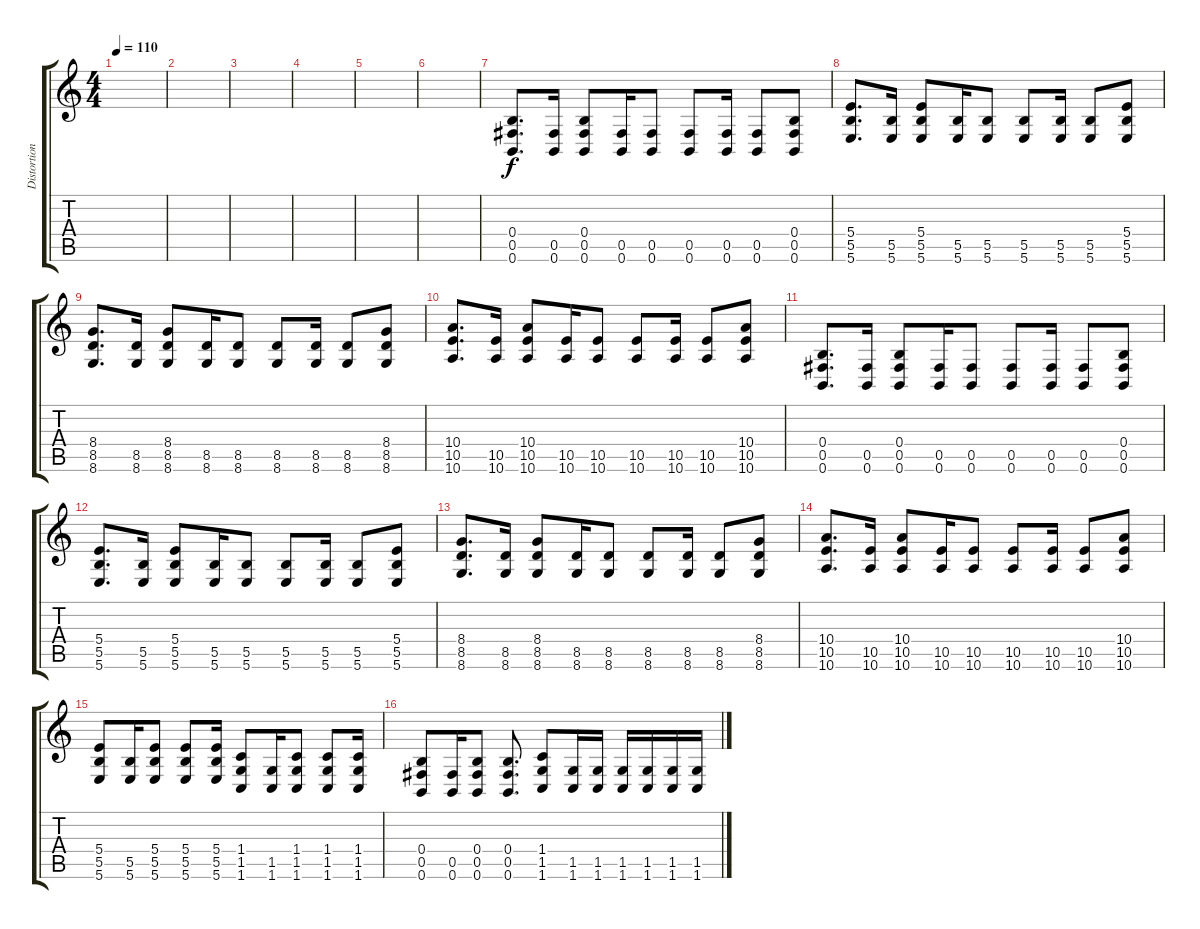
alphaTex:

\track ("Distortion" "Distortion") {instrument distortionguitar}
\staff {score tabs}
\tuning (Db4 Ab3 E3 B2 Gb2 B1) {hide}
\ts (4 4)
\tempo 110
\clef g2
\ks c
|
|
|
|
|
|
(0.4 0.5 0.6).8{d} (0.5 0.6).16 (0.4 0.5 0.6).8 (0.5 0.6).16 (0.5 0.6).8 (0.5 0.6).8 (0.5 0.6).16 (0.5 0.6).8 (0.4 0.5 0.6).8 |
(5.4 5.5 5.6).8{d} (5.5 5.6).16 (5.4 5.5 5.6).8 (5.5 5.6).16 (5.5 5.6).8 (5.5 5.6).8 (5.5 5.6).16 (5.5 5.6).8 (5.4 5.5 5.6).8 |
(8.4 8.5 8.6).8{d} (8.5 8.6).16 (8.4 8.5 8.6).8 (8.5 8.6).16 (8.5 8.6).8 (8.5 8.6).8 (8.5 8.6).16 (8.5 8.6).8 (8.4 8.5 8.6).8 |
(10.4 10.5 10.6).8{d} (10.5 10.6).16 (10.4 10.5 10.6).8 (10.5 10.6).16 (10.5 10.6).8 (10.5 10.6).8 (10.5 10.6).16 (10.5 10.6).8 (10.4 10.5 10.6).8 |
(0.4 0.5 0.6).8{d} (0.5 0.6).16 (0.4 0.5 0.6).8 (0.5 0.6).16 (0.5 0.6).8 (0.5 0.6).8 (0.5 0.6).16 (0.5 0.6).8 (0.4 0.5 0.6).8 |
(5.4 5.5 5.6).8{d} (5.5 5.6).16 (5.4 5.5 5.6).8 (5.5 5.6).16 (5.5 5.6).8 (5.5 5.6).8 (5.5 5.6).16 (5.5 5.6).8 (5.4 5.5 5.6).8 |
(8.4 8.5 8.6).8{d} (8.5 8.6).16 (8.4 8.5 8.6).8 (8.5 8.6).16 (8.5 8.6).8 (8.5 8.6).8 (8.5 8.6).16 (8.5 8.6).8 (8.4 8.5 8.6).8 |
(10.4 10.5 10.6).8{d} (10.5 10.6).16 (10.4 10.5 10.6).8 (10.5 10.6).16 (10.5 10.6).8 (10.5 10.6).8 (10.5 10.6).16 (10.5 10.6).8 (10.4 10.5 10.6).8 |
(5.4 5.5 5.6).8 (5.5 5.6).16 (5.4 5.5 5.6).8 (5.4 5.5 5.6).8 (5.4 5.5 5.6).16 (1.4 1.5 1.6).8 (1.5 1.6).16 (1.4 1.5 1.6).8 (1.4 1.5 1.6).8 (1.4 1.5 1.6).16 |
(0.4 0.5 0.6).8 (0.5 0.6).16 (0.4 0.5 0.6).8 (0.4 0.5 0.6).8{d} (1.4 1.5 1.6).8 (1.5 1.6).16 (1.5 1.6).16 (1.5 1.6).16 (1.5 1.6).16 (1.5 1.6).16 (1.5 1.6).16
